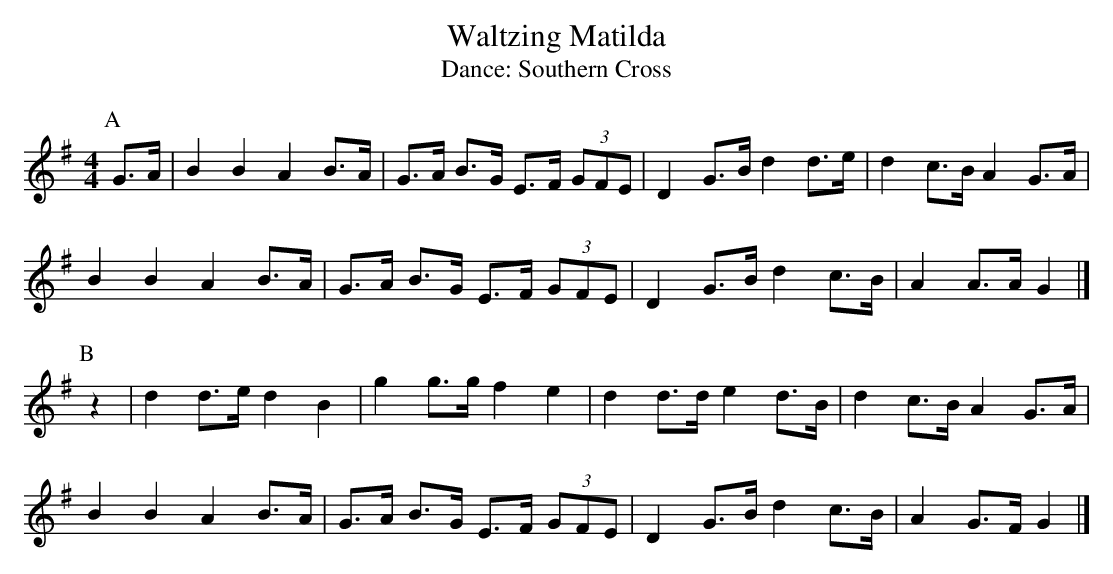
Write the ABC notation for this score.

X:1
T:Waltzing Matilda
T:Dance: Southern Cross
M:4/4
L:1/8
K:G
P:A
G>A | B2 B2  A2 B>A | G>A B>G E>F (3GFE | D2 G>B d2 d>e | d2 c>B A2 G>A |
      B2 B2  A2 B>A | G>A B>G E>F (3GFE | D2 G>B d2 c>B | A2 A>A G2 |]
P:B
z2  | d2 d>e d2 B2  | g2  g>g f2  e2    | d2 d>d e2 d>B | d2 c>B A2 G>A |
      B2 B2  A2 B>A | G>A B>G E>F (3GFE | D2 G>B d2 c>B | A2 G>F G2 |]
